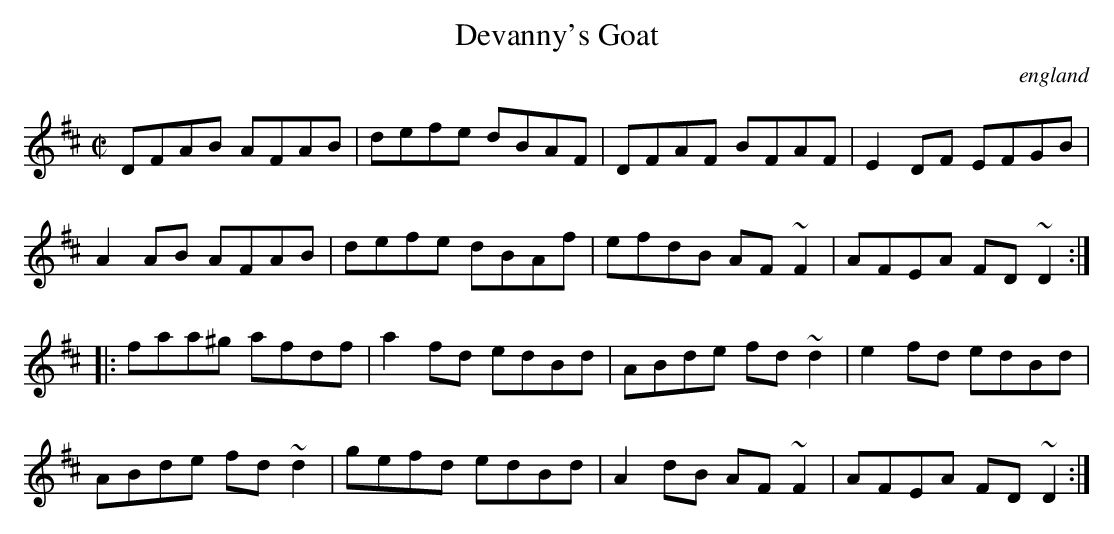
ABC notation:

X:1
T:Devanny's Goat
O:england
M:C|
K:D
DFAB AFAB|defe dBAF|DFAF BFAF|E2DF EFGB|
A2AB AFAB|defe dBAf|efdB AF~F2|AFEA FD~D2:|
|:faa^g afdf|a2fd edBd|ABde fd~d2|e2fd edBd|
ABde fd~d2|gefd edBd|A2dB AF~F2|AFEA FD~D2:|
